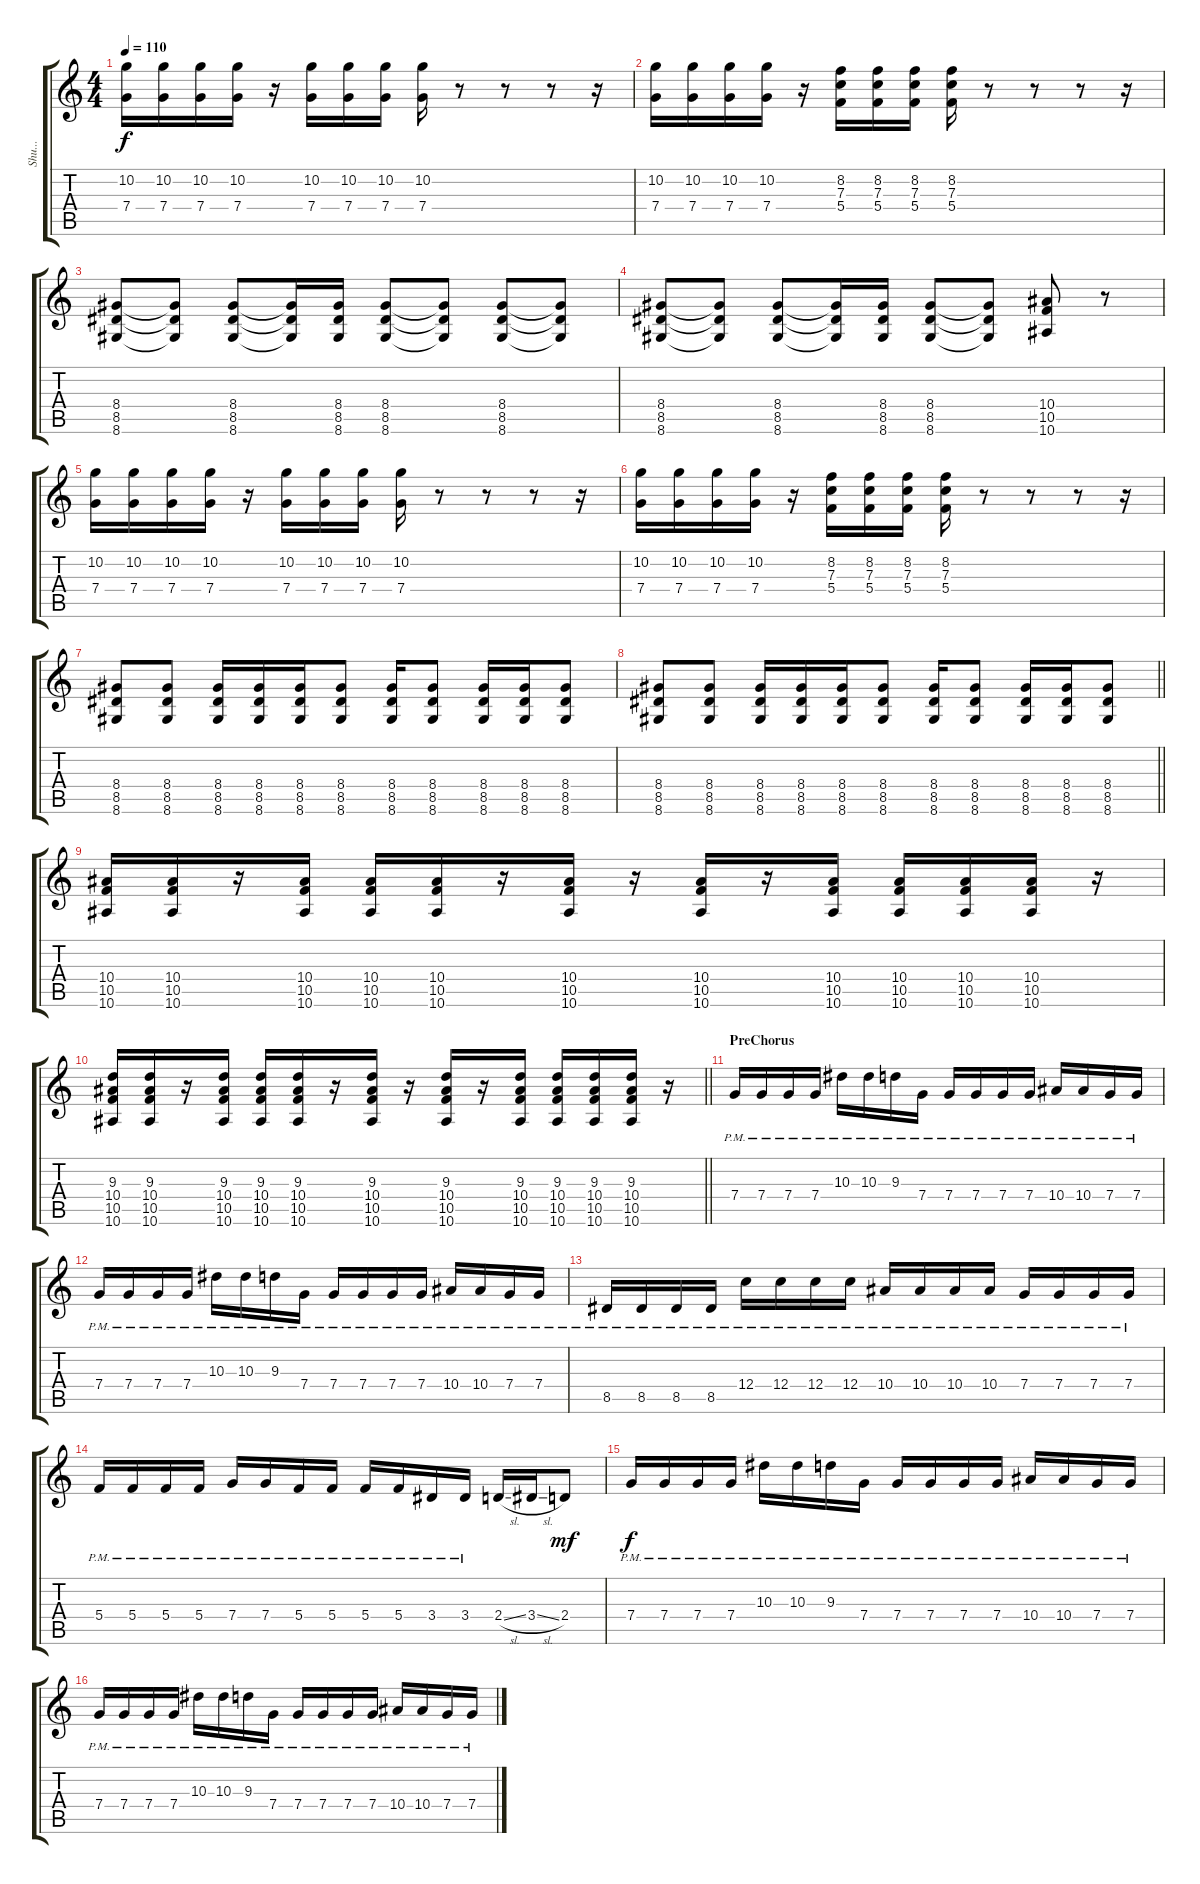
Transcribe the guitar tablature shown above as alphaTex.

\track ("Shu..." "Shu...") {instrument distortionguitar}
\staff {score tabs}
\tuning (D4 A3 F3 C3 G2 C2) {hide}
\ts (4 4)
\tempo 110
\clef g2
\ks c
(10.2 7.4).16{dy f} (10.2 7.4).16 (10.2 7.4).16 (10.2 7.4).16 r.16 (10.2 7.4).16 (10.2 7.4).16 (10.2 7.4).16 (10.2 7.4).16 r.8 r.8 r.8 r.16 |
(10.2 7.4).16 (10.2 7.4).16 (10.2 7.4).16 (10.2 7.4).16 r.16 (8.2 7.3 5.4).16 (8.2 7.3 5.4).16 (8.2 7.3 5.4).16 (8.2 7.3 5.4).16 r.8 r.8 r.8 r.16 |
(8.4 8.5 8.6).8 (8.4{t} 8.5{t} 8.6{t}).8 (8.4 8.5 8.6).8 (8.4{t} 8.5{t} 8.6{t}).16 (8.4 8.5 8.6).16 (8.4 8.5 8.6).8 (8.4{t} 8.5{t} 8.6{t}).8 (8.4 8.5 8.6).8 (8.4{t} 8.5{t} 8.6{t}).8 |
(8.4 8.5 8.6).8 (8.4{t} 8.5{t} 8.6{t}).8 (8.4 8.5 8.6).8 (8.4{t} 8.5{t} 8.6{t}).16 (8.4 8.5 8.6).16 (8.4 8.5 8.6).8 (8.4{t} 8.5{t} 8.6{t}).8 (10.4 10.5 10.6).8 r.8 |
(10.2 7.4).16 (10.2 7.4).16 (10.2 7.4).16 (10.2 7.4).16 r.16 (10.2 7.4).16 (10.2 7.4).16 (10.2 7.4).16 (10.2 7.4).16 r.8 r.8 r.8 r.16 |
(10.2 7.4).16 (10.2 7.4).16 (10.2 7.4).16 (10.2 7.4).16 r.16 (8.2 7.3 5.4).16 (8.2 7.3 5.4).16 (8.2 7.3 5.4).16 (8.2 7.3 5.4).16 r.8 r.8 r.8 r.16 |
(8.4 8.5 8.6).8 (8.4 8.5 8.6).8 (8.4 8.5 8.6).16 (8.4 8.5 8.6).16 (8.4 8.5 8.6).16 (8.4 8.5 8.6).8 (8.4 8.5 8.6).16 (8.4 8.5 8.6).8 (8.4 8.5 8.6).16 (8.4 8.5 8.6).16 (8.4 8.5 8.6).8 |
\barLineRight lightlight
(8.4 8.5 8.6).8 (8.4 8.5 8.6).8 (8.4 8.5 8.6).16 (8.4 8.5 8.6).16 (8.4 8.5 8.6).16 (8.4 8.5 8.6).8 (8.4 8.5 8.6).16 (8.4 8.5 8.6).8 (8.4 8.5 8.6).16 (8.4 8.5 8.6).16 (8.4 8.5 8.6).8 |
\section ("" "")
(10.4 10.5 10.6).16 (10.4 10.5 10.6).16 r.16 (10.4 10.5 10.6).16 (10.4 10.5 10.6).16 (10.4 10.5 10.6).16 r.16 (10.4 10.5 10.6).16 r.16 (10.4 10.5 10.6).16 r.16 (10.4 10.5 10.6).16 (10.4 10.5 10.6).16 (10.4 10.5 10.6).16 (10.4 10.5 10.6).16 r.16 |
\barLineRight lightlight
(9.3 10.4 10.5 10.6).16 (9.3 10.4 10.5 10.6).16 r.16 (9.3 10.4 10.5 10.6).16 (9.3 10.4 10.5 10.6).16 (9.3 10.4 10.5 10.6).16 r.16 (9.3 10.4 10.5 10.6).16 r.16 (9.3 10.4 10.5 10.6).16 r.16 (9.3 10.4 10.5 10.6).16 (9.3 10.4 10.5 10.6).16 (9.3 10.4 10.5 10.6).16 (9.3 10.4 10.5 10.6).16 r.16 |
\section ("" "PreChorus")
7.4{pm}.16 7.4{pm}.16 7.4{pm}.16 7.4{pm}.16 10.3{pm}.16 10.3{pm}.16 9.3{pm}.16 7.4{pm}.16 7.4{pm}.16 7.4{pm}.16 7.4{pm}.16 7.4{pm}.16 10.4{pm}.16 10.4{pm}.16 7.4{pm}.16 7.4{pm}.16 |
7.4{pm}.16 7.4{pm}.16 7.4{pm}.16 7.4{pm}.16 10.3{pm}.16 10.3{pm}.16 9.3{pm}.16 7.4{pm}.16 7.4{pm}.16 7.4{pm}.16 7.4{pm}.16 7.4{pm}.16 10.4{pm}.16 10.4{pm}.16 7.4{pm}.16 7.4{pm}.16 |
8.5{pm}.16 8.5{pm}.16 8.5{pm}.16 8.5{pm}.16 12.4{pm}.16 12.4{pm}.16 12.4{pm}.16 12.4{pm}.16 10.4{pm}.16 10.4{pm}.16 10.4{pm}.16 10.4{pm}.16 7.4{pm}.16 7.4{pm}.16 7.4{pm}.16 7.4{pm}.16 |
5.4{pm}.16 5.4{pm}.16 5.4{pm}.16 5.4{pm}.16 7.4{pm}.16 7.4{pm}.16 5.4{pm}.16 5.4{pm}.16 5.4{pm}.16 5.4{pm}.16 3.4{pm}.16 3.4{pm}.16 2.4{sl}.16 3.4{sl}.16 2.4.8{dy mf} |
7.4{pm}.16{dy f} 7.4{pm}.16 7.4{pm}.16 7.4{pm}.16 10.3{pm}.16 10.3{pm}.16 9.3{pm}.16 7.4{pm}.16 7.4{pm}.16 7.4{pm}.16 7.4{pm}.16 7.4{pm}.16 10.4{pm}.16 10.4{pm}.16 7.4{pm}.16 7.4{pm}.16 |
7.4{pm}.16 7.4{pm}.16 7.4{pm}.16 7.4{pm}.16 10.3{pm}.16 10.3{pm}.16 9.3{pm}.16 7.4{pm}.16 7.4{pm}.16 7.4{pm}.16 7.4{pm}.16 7.4{pm}.16 10.4{pm}.16 10.4{pm}.16 7.4{pm}.16 7.4{pm}.16
